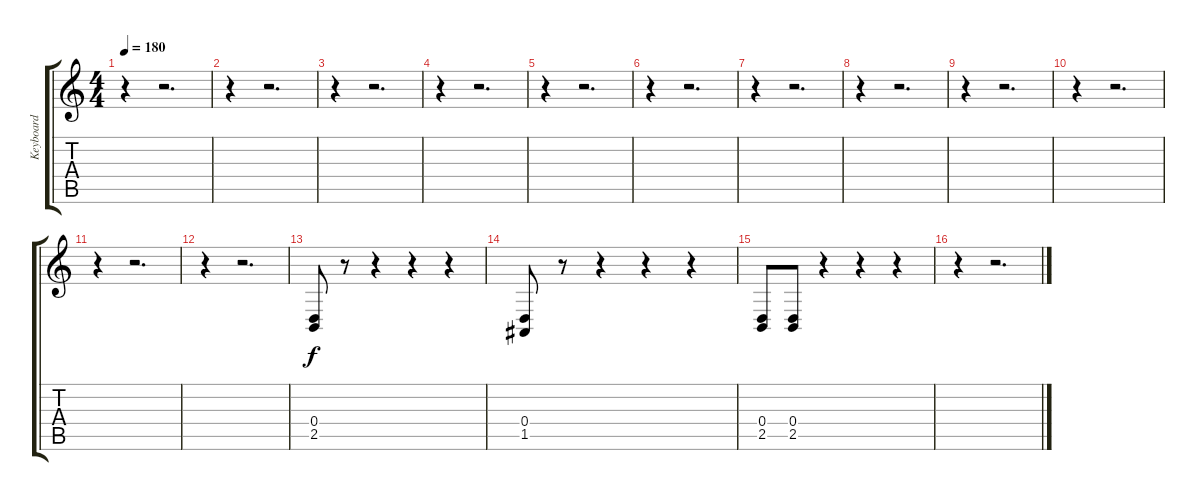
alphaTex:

\track ("Keyboard" "Keyboard") {instrument voiceoohs}
\staff {score tabs}
\tuning (E4 B3 G3 D3 A2 E2) {hide}
\ts (4 4)
\tempo 180
\clef g2
\ks c
r.4{dy f} r.2{d} |
r.4 r.2{d} |
r.4 r.2{d} |
r.4 r.2{d} |
r.4 r.2{d} |
r.4 r.2{d} |
r.4 r.2{d} |
r.4 r.2{d} |
r.4 r.2{d} |
r.4 r.2{d} |
r.4 r.2{d} |
r.4 r.2{d} |
(0.4 2.5).8 r.8 r.4 r.4 r.4 |
(0.4 1.5).8 r.8 r.4 r.4 r.4 |
(0.4 2.5).8 (0.4 2.5).8 r.4 r.4 r.4 |
r.4 r.2{d}
